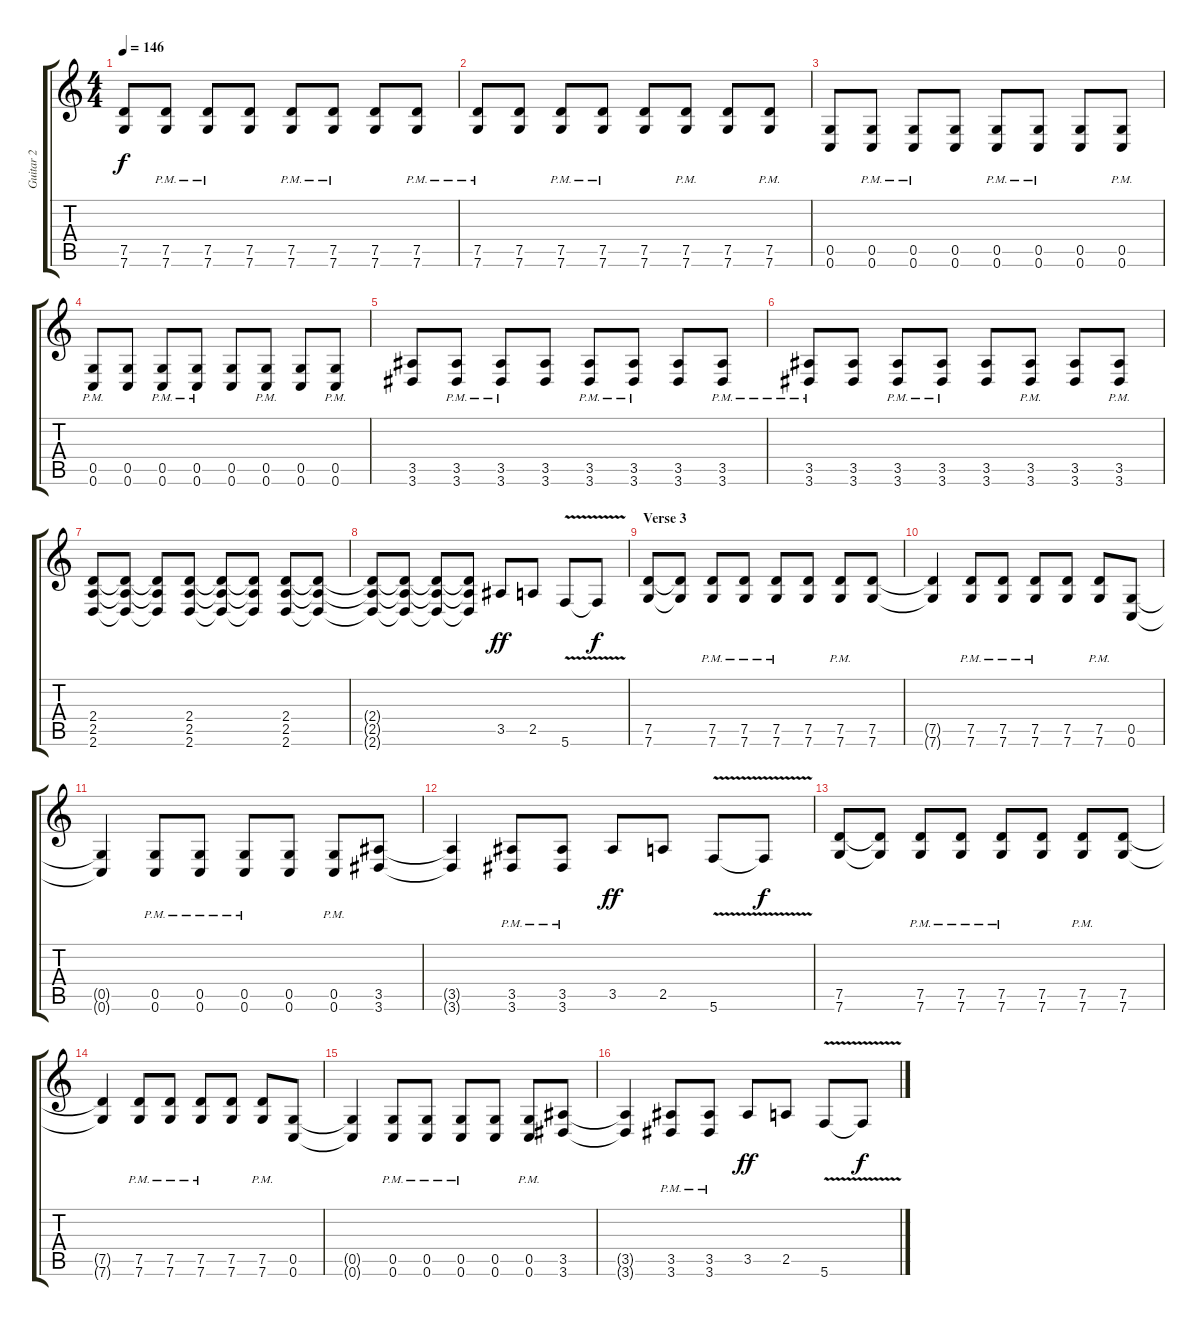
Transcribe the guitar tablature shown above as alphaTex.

\track ("Guitar 2" "Guitar 2") {instrument overdrivenguitar}
\staff {score tabs}
\tuning (D4 A3 F3 C3 G2 C2) {hide}
\ts (4 4)
\tempo 146
\clef g2
\ks c
(7.5 7.6).8{dy f} (7.5{pm} 7.6{pm}).8 (7.5{pm} 7.6{pm}).8 (7.5 7.6).8 (7.5{pm} 7.6{pm}).8 (7.5{pm} 7.6{pm}).8 (7.5 7.6).8 (7.5{pm} 7.6{pm}).8 |
(7.5{pm} 7.6{pm}).8 (7.5 7.6).8 (7.5{pm} 7.6{pm}).8 (7.5{pm} 7.6{pm}).8 (7.5 7.6).8 (7.5{pm} 7.6{pm}).8 (7.5 7.6).8 (7.5{pm} 7.6{pm}).8 |
(0.5 0.6).8 (0.5{pm} 0.6{pm}).8 (0.5{pm} 0.6{pm}).8 (0.5 0.6).8 (0.5{pm} 0.6{pm}).8 (0.5{pm} 0.6{pm}).8 (0.5 0.6).8 (0.5{pm} 0.6{pm}).8 |
(0.5{pm} 0.6{pm}).8 (0.5 0.6).8 (0.5{pm} 0.6{pm}).8 (0.5{pm} 0.6{pm}).8 (0.5 0.6).8 (0.5{pm} 0.6{pm}).8 (0.5 0.6).8 (0.5{pm} 0.6{pm}).8 |
(3.5 3.6).8 (3.5{pm} 3.6{pm}).8 (3.5{pm} 3.6{pm}).8 (3.5 3.6).8 (3.5{pm} 3.6{pm}).8 (3.5{pm} 3.6{pm}).8 (3.5 3.6).8 (3.5{pm} 3.6{pm}).8 |
(3.5{pm} 3.6{pm}).8 (3.5 3.6).8 (3.5{pm} 3.6{pm}).8 (3.5{pm} 3.6{pm}).8 (3.5 3.6).8 (3.5{pm} 3.6{pm}).8 (3.5 3.6).8 (3.5{pm} 3.6{pm}).8 |
(2.4 2.5 2.6).8 (2.4{t} 2.5{t} 2.6{t}).8 (2.4{t} 2.5{t} 2.6{t}).8 (2.4 2.5 2.6).8 (2.4{t} 2.5{t} 2.6{t}).8 (2.4{t} 2.5{t} 2.6{t}).8 (2.4 2.5 2.6).8 (2.4{t} 2.5{t} 2.6{t}).8 |
(2.4{t} 2.5{t} 2.6{t}).8 (2.4{t} 2.5{t} 2.6{t}).8 (2.4{t} 2.5{t} 2.6{t}).8 (2.4{t} 2.5{t} 2.6{t}).8 3.5.8{dy ff} 2.5.8 5.6{v}.8 5.6{t}.8{dy f} |
\section ("" "Verse 3")
(7.5 7.6).8 (7.5{t} 7.6{t}).8 (7.5{pm} 7.6{pm}).8 (7.5{pm} 7.6{pm}).8 (7.5{pm} 7.6{pm}).8 (7.5 7.6).8 (7.5{pm} 7.6{pm}).8 (7.5 7.6).8 |
(7.5{t} 7.6{t}).4 (7.5{pm} 7.6{pm}).8 (7.5{pm} 7.6{pm}).8 (7.5{pm} 7.6{pm}).8 (7.5 7.6).8 (7.5{pm} 7.6{pm}).8 (0.5 0.6).8 |
(0.5{t} 0.6{t}).4 (0.5{pm} 0.6{pm}).8 (0.5{pm} 0.6{pm}).8 (0.5{pm} 0.6{pm}).8 (0.5 0.6).8 (0.5{pm} 0.6{pm}).8 (3.5 3.6).8 |
(3.5{t} 3.6{t}).4 (3.5{pm} 3.6{pm}).8 (3.5{pm} 3.6{pm}).8 3.5.8{dy ff} 2.5.8 5.6{v}.8 5.6{t}.8{dy f} |
(7.5 7.6).8 (7.5{t} 7.6{t}).8 (7.5{pm} 7.6{pm}).8 (7.5{pm} 7.6{pm}).8 (7.5{pm} 7.6{pm}).8 (7.5 7.6).8 (7.5{pm} 7.6{pm}).8 (7.5 7.6).8 |
(7.5{t} 7.6{t}).4 (7.5{pm} 7.6{pm}).8 (7.5{pm} 7.6{pm}).8 (7.5{pm} 7.6{pm}).8 (7.5 7.6).8 (7.5{pm} 7.6{pm}).8 (0.5 0.6).8 |
(0.5{t} 0.6{t}).4 (0.5{pm} 0.6{pm}).8 (0.5{pm} 0.6{pm}).8 (0.5{pm} 0.6{pm}).8 (0.5 0.6).8 (0.5{pm} 0.6{pm}).8 (3.5 3.6).8 |
(3.5{t} 3.6{t}).4 (3.5{pm} 3.6{pm}).8 (3.5{pm} 3.6{pm}).8 3.5.8{dy ff} 2.5.8 5.6{v}.8 5.6{t}.8{dy f}
